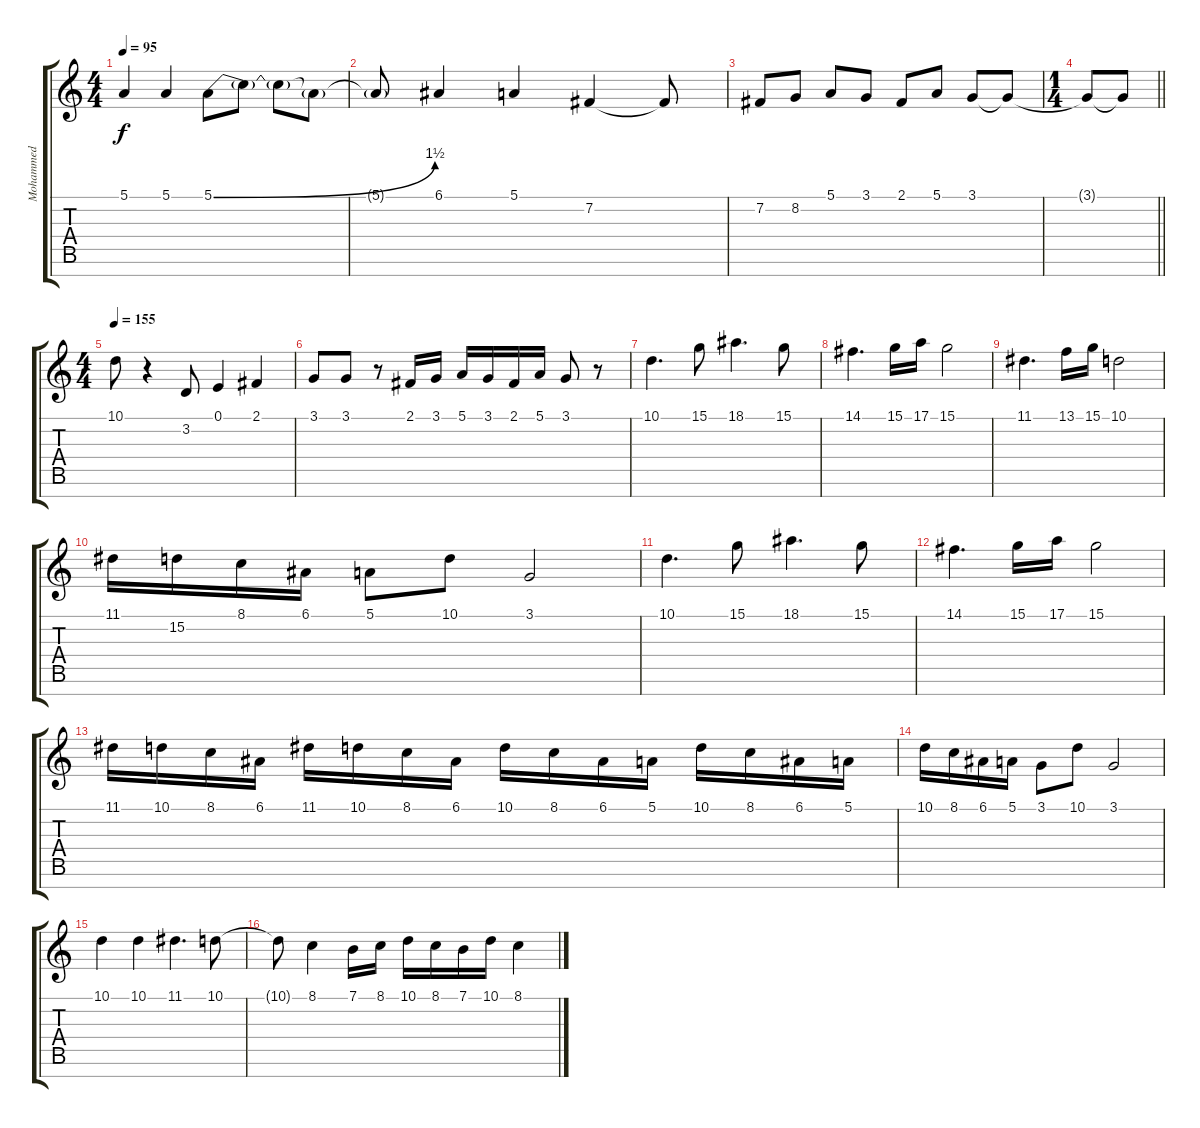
\track ("Mohammed" "Mohammed") {instrument violin}
\staff {score tabs}
\tuning (E4 B3 G3 D3 A2 E2 B1) {hide}
\ts (4 4)
\tempo 95
\clef g2
\ks c
5.1.4{dy f} 5.1.4 5.1{be (bend 0 0 60 6)}.8 5.1{t}.8 5.1{t}.8 5.1{t}.8 |
5.1{t}.8 6.1.4 5.1.4 7.2.4 7.2{t}.8 |
7.2.8 8.2.8 5.1.8 3.1.8 2.1.8 5.1.8 3.1.8 3.1{t}.8 |
\ts (1 4)
\barLineRight lightlight
3.1{t}.8 3.1{t}.8 |
\ts (4 4)
\tempo 155
10.1.8 r.4 3.2.8 0.1.4 2.1.4 |
3.1.8 3.1.8 r.8 2.1.16 3.1.16 5.1.16 3.1.16 2.1.16 5.1.16 3.1.8 r.8 |
10.1.4{d} 15.1.8 18.1.4{d} 15.1.8 |
14.1.4{d} 15.1.16 17.1.16 15.1.2 |
11.1.4{d} 13.1.16 15.1.16 10.1.2 |
11.1.16 15.2.16 8.1.16 6.1.16 5.1.8 10.1.8 3.1.2 |
10.1.4{d} 15.1.8 18.1.4{d} 15.1.8 |
14.1.4{d} 15.1.16 17.1.16 15.1.2 |
11.1.16 10.1.16 8.1.16 6.1.16 11.1.16 10.1.16 8.1.16 6.1.16 10.1.16 8.1.16 6.1.16 5.1.16 10.1.16 8.1.16 6.1.16 5.1.16 |
10.1.16 8.1.16 6.1.16 5.1.16 3.1.8 10.1.8 3.1.2 |
10.1.4 10.1.4 11.1.4{d} 10.1.8 |
10.1{t}.8 8.1.4 7.1.16 8.1.16 10.1.16 8.1.16 7.1.16 10.1.16 8.1.4
